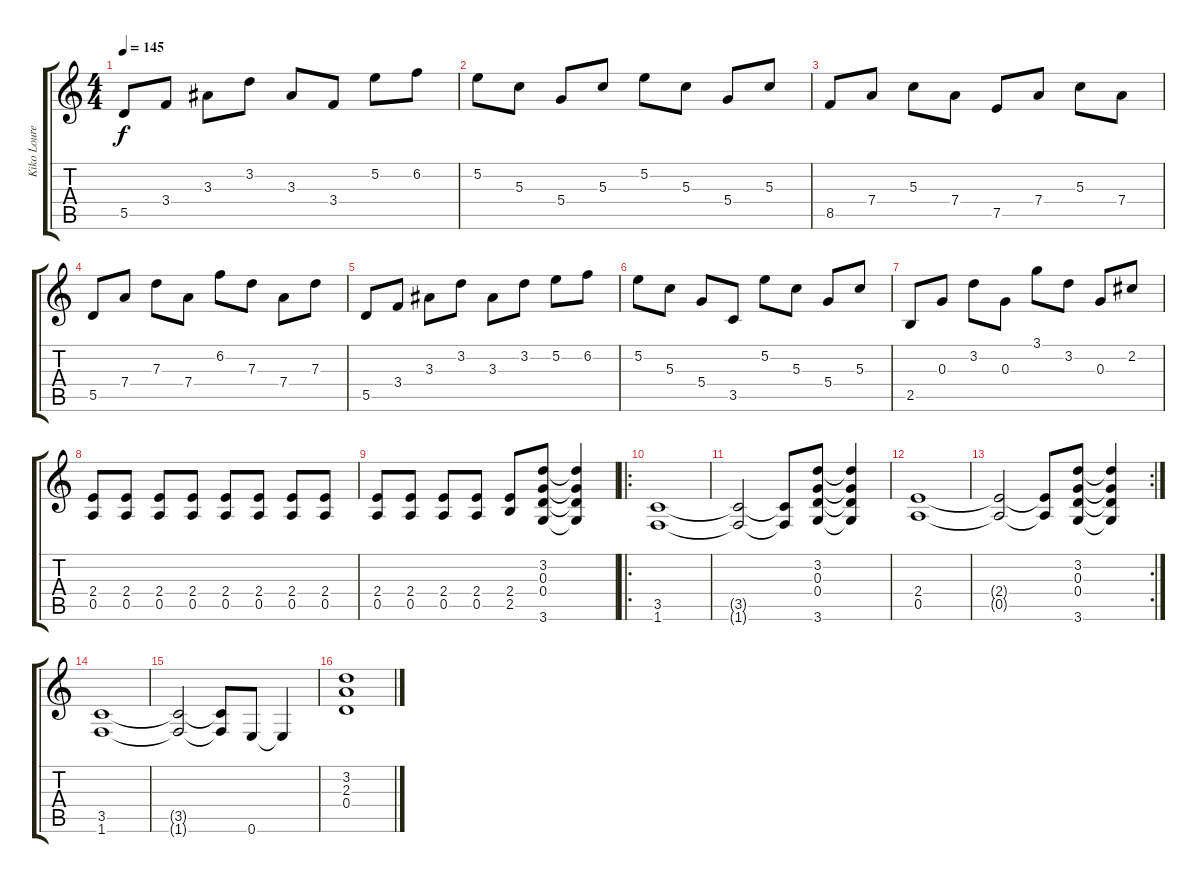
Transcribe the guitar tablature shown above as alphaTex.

\track ("Kiko Loureiro" "Kiko Loure") {instrument electricguitarclean}
\staff {score tabs}
\tuning (E4 B3 G3 D3 A2 E2) {hide}
\ts (4 4)
\tempo 145
\clef g2
\ks c
5.5.8{dy f} 3.4.8 3.3.8 3.2.8 3.3.8 3.4.8 5.2.8 6.2.8 |
5.2.8 5.3.8 5.4.8 5.3.8 5.2.8 5.3.8 5.4.8 5.3.8 |
8.5.8 7.4.8 5.3.8 7.4.8 7.5.8 7.4.8 5.3.8 7.4.8 |
5.5.8 7.4.8 7.3.8 7.4.8 6.2.8 7.3.8 7.4.8 7.3.8 |
5.5.8 3.4.8 3.3.8 3.2.8 3.3.8 3.2.8 5.2.8 6.2.8 |
5.2.8 5.3.8 5.4.8 3.5.8 5.2.8 5.3.8 5.4.8 5.3.8 |
2.5.8 0.3.8 3.2.8 0.3.8 3.1.8 3.2.8 0.3.8 2.2.8 |
(2.4 0.5).8{volume 13 instrument distortionguitar} (2.4 0.5).8 (2.4 0.5).8 (2.4 0.5).8 (2.4 0.5).8 (2.4 0.5).8 (2.4 0.5).8 (2.4 0.5).8 |
(2.4 0.5).8 (2.4 0.5).8 (2.4 0.5).8 (2.4 0.5).8 (2.4 2.5).8 (3.2 0.3 0.4 3.6).8 (3.2{t} 0.3{t} 0.4{t} 3.6{t}).4 |
\ro
(3.5 1.6).1 |
(3.5{t} 1.6{t}).2 (3.5{t} 1.6{t}).8 (3.2 0.3 0.4 3.6).8 (3.2{t} 0.3{t} 0.4{t} 3.6{t}).4 |
(2.4 0.5).1 |
\rc 2
(2.4{t} 0.5{t}).2 (2.4{t} 0.5{t}).8 (3.2 0.3 0.4 3.6).8 (3.2{t} 0.3{t} 0.4{t} 3.6{t}).4 |
(3.5 1.6).1 |
(3.5{t} 1.6{t}).2 (3.5{t} 1.6{t}).8 0.6.8 0.6{t}.4 |
(3.2 2.3 0.4).1
